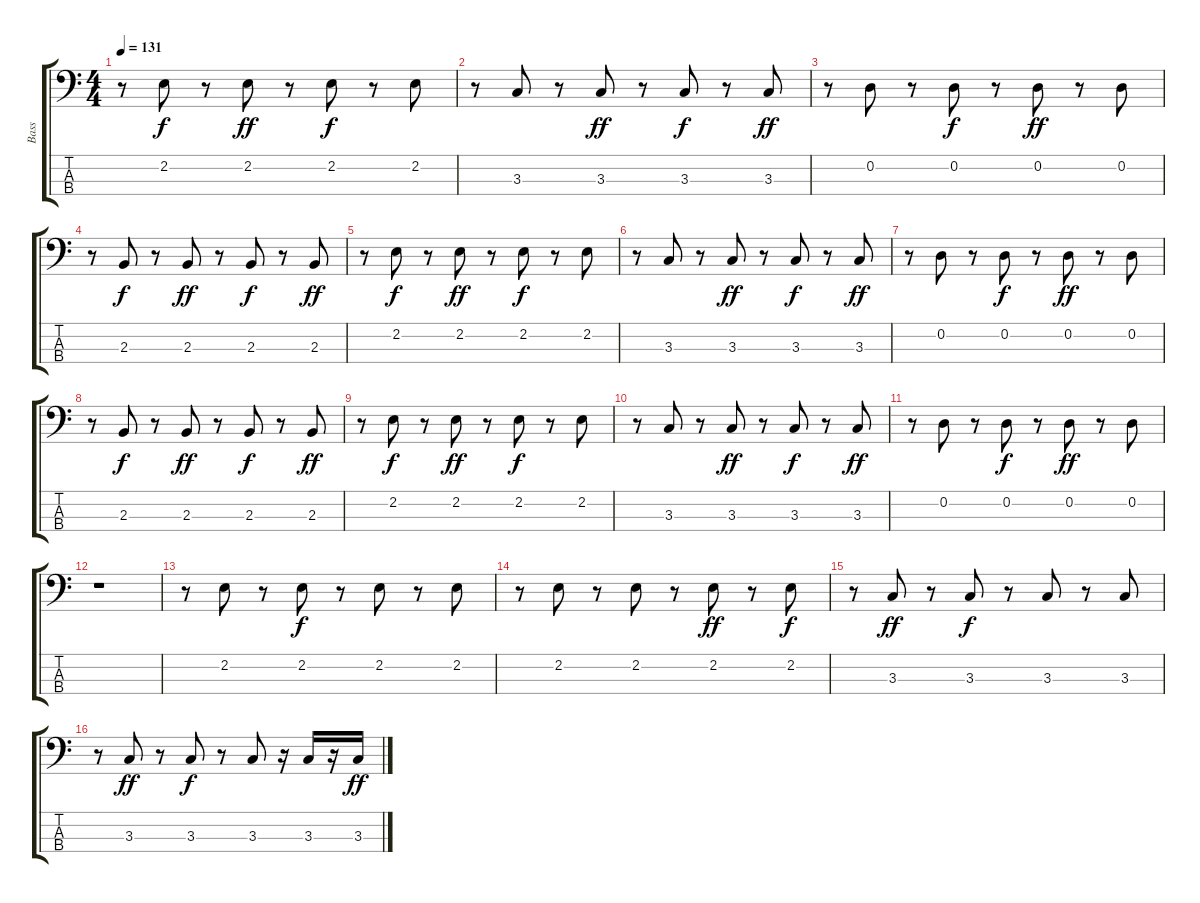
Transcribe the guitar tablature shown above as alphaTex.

\track ("Bass" "Bass") {instrument synthbass1}
\staff {score tabs}
\tuning (G2 D2 A1 E1) {hide}
\ts (4 4)
\tempo 131
\clef f4
\ks c
r.8{dy ff} 2.2.8{dy f} r.8 2.2.8{dy ff} r.8 2.2.8{dy f} r.8 2.2.8 |
r.8 3.3.8 r.8 3.3.8{dy ff} r.8 3.3.8{dy f} r.8 3.3.8{dy ff} |
r.8 0.2.8 r.8 0.2.8{dy f} r.8 0.2.8{dy ff} r.8 0.2.8 |
r.8 2.3.8{dy f} r.8 2.3.8{dy ff} r.8 2.3.8{dy f} r.8 2.3.8{dy ff} |
r.8 2.2.8{dy f} r.8 2.2.8{dy ff} r.8 2.2.8{dy f} r.8 2.2.8 |
r.8 3.3.8 r.8 3.3.8{dy ff} r.8 3.3.8{dy f} r.8 3.3.8{dy ff} |
r.8 0.2.8 r.8 0.2.8{dy f} r.8 0.2.8{dy ff} r.8 0.2.8 |
r.8 2.3.8{dy f} r.8 2.3.8{dy ff} r.8 2.3.8{dy f} r.8 2.3.8{dy ff} |
r.8 2.2.8{dy f} r.8 2.2.8{dy ff} r.8 2.2.8{dy f} r.8 2.2.8 |
r.8 3.3.8 r.8 3.3.8{dy ff} r.8 3.3.8{dy f} r.8 3.3.8{dy ff} |
r.8 0.2.8 r.8 0.2.8{dy f} r.8 0.2.8{dy ff} r.8 0.2.8 |
r.1 |
r.8 2.2.8 r.8 2.2.8{dy f} r.8 2.2.8 r.8 2.2.8 |
r.8 2.2.8 r.8 2.2.8 r.8 2.2.8{dy ff} r.8 2.2.8{dy f} |
r.8 3.3.8{dy ff} r.8 3.3.8{dy f} r.8 3.3.8 r.8 3.3.8 |
r.8 3.3.8{dy ff} r.8 3.3.8{dy f} r.8 3.3.8 r.16 3.3.16 r.16 3.3.16{dy ff}
